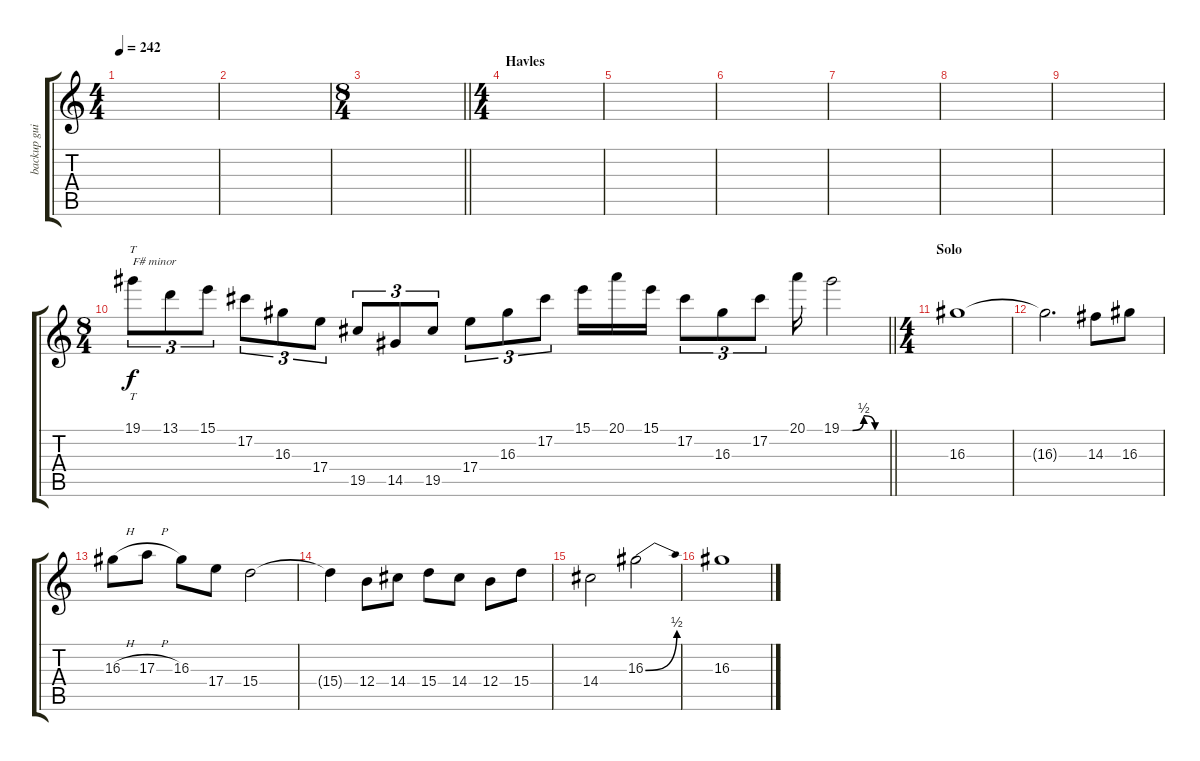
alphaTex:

\track ("backup guitar" "backup gui") {instrument distortionguitar}
\staff {score tabs}
\tuning (Db4 Ab3 E3 B2 Gb2 Db2) {hide}
\ts (4 4)
\tempo 242
\clef g2
\ks c
|
|
\ts (8 4)
\barLineRight lightlight
|
\ts (4 4)
\section ("" "Havles")
|
|
|
|
|
|
\ts (8 4)
\barLineRight lightlight
19.1.8{tt tu (3 2) txt "F# minor"} 13.1.8{tu (3 2)} 15.1.8{tu (3 2)} 17.2.8{tu (3 2)} 16.3.8{tu (3 2)} 17.4.8{tu (3 2)} 19.5.8{tu (3 2)} 14.5.8{tu (3 2)} 19.5.8{tu (3 2)} 17.4.8{tu (3 2)} 16.3.8{tu (3 2)} 17.2.8{tu (3 2)} 15.1.16 20.1.16 15.1.16 17.2.8{tu (3 2)} 16.3.8{tu (3 2)} 17.2.8{tu (3 2)} 20.1.16 19.1{be (custom 0 0 15 0 30 2 45 0 60 0)}.2 |
\ts (4 4)
\section ("" "Solo")
16.3.1 |
16.3{t}.2{d} 14.3.8 16.3.8 |
16.3{h}.8 17.3{h}.8 16.3.8 17.4.8 15.4.2 |
15.4{t}.4 12.4.8 14.4.8 15.4.8 14.4.8 12.4.8 15.4.8 |
14.4.2 16.3{be (bend 0 0 60 2)}.2 |
16.3.1
